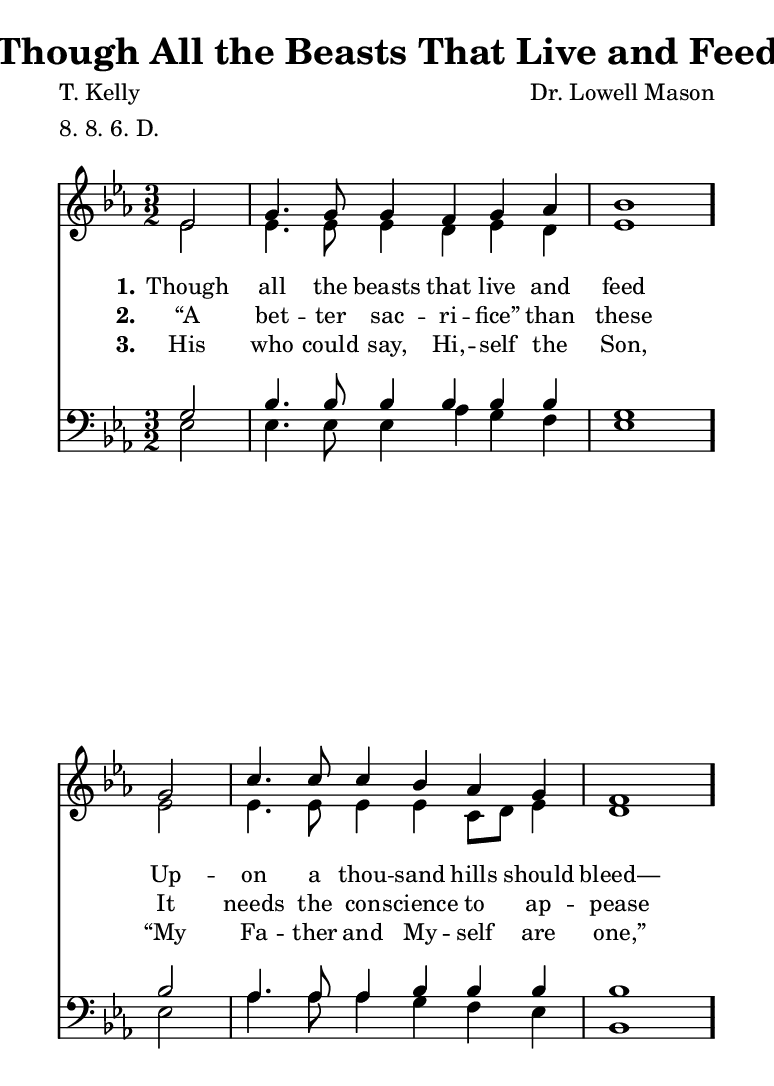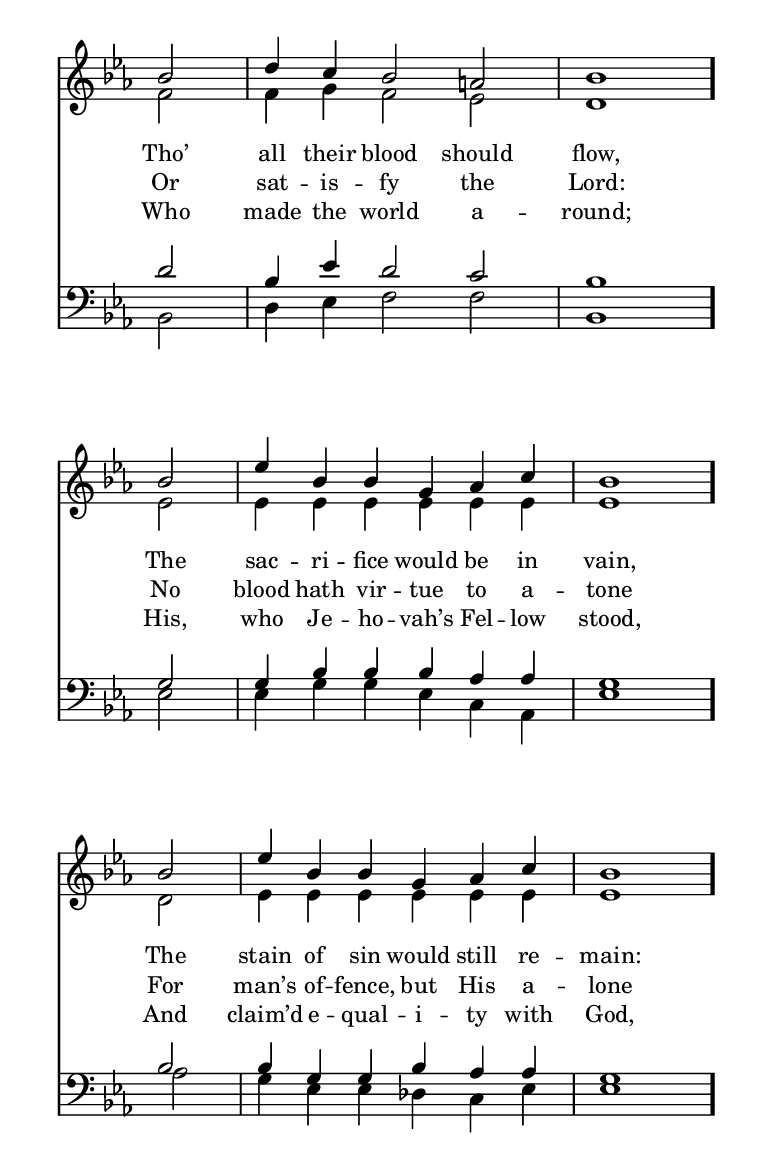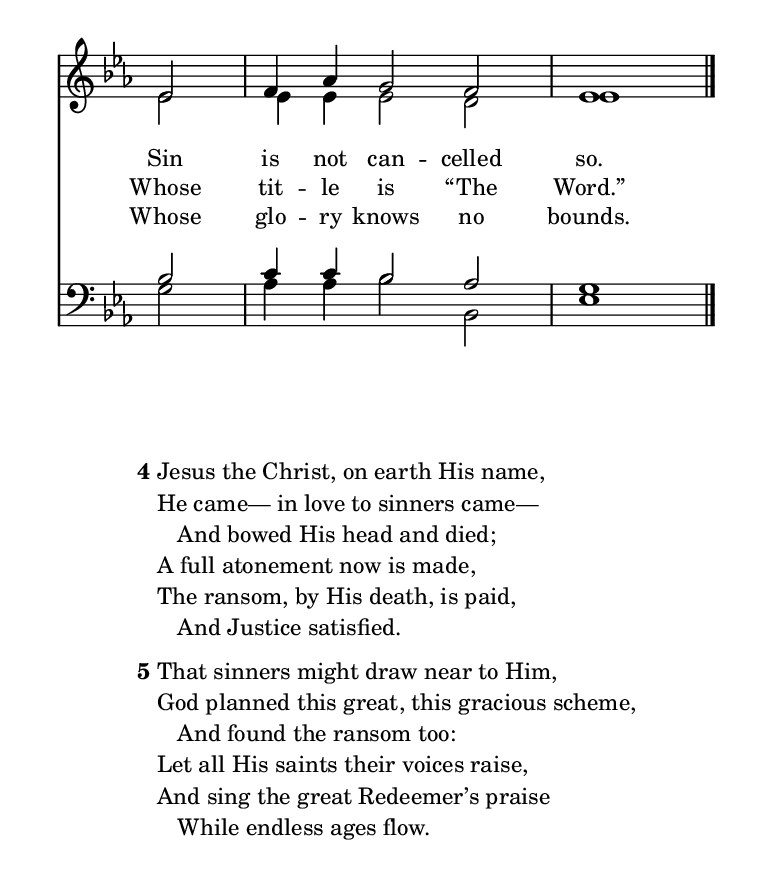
\include "common/global.ily"
\paper {
  \include "common/paper.ily"
  %ragged-bottom = ##t
  ragged-last-bottom = ##t
  systems-per-page = #(cond (is-eogsized 3) (#t #f))
  %page-count = ##f
}

\header{
  hymnnumber = "128"
  title = "Though All the Beasts That Live and Feed"
  tunename = "Meribah"
  meter = "8. 8. 6. D."
  poet = "T. Kelly"
  composer = "Dr. Lowell Mason"
  %copyright = ""
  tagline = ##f
}

% for fermata in MIDI
ta = { \tempo 2=60 }
tb = { \tempo 2=30 }

patternAA = { c2 | c4. c8 c4 c4 c4      c4 | c1 }
patternAB = { c2 | c4. c8 c4 c4 c8[ c8] c4 | c1 }

patternBA = { c2 | c4 c4 c2 c2 | c1 }

patternCA = { c2 | c4 c4 c4 c4 c4 c4 | c1 }

global = {
  \include "common/overrides.ily"
  \override Staff.TimeSignature.style = #'()
  \time 3/2
  \override Score.MetronomeMark.transparent = ##t % hide all fermata changes too
  \ta
  \key ees \major
  \partial 2
  \autoBeamOff
}

notesSoprano = {
\global
\relative c' {

  \changePitch \patternAA { ees | g g g f g aes | bes }
  \changePitch \patternAA { g | c c c bes aes g | f }
  \changePitch \patternBA { bes | d c bes a | bes }

  \changePitch \patternCA { bes | ees bes bes g aes c | bes }
  \changePitch \patternCA { bes | ees bes bes g aes c | bes }
  \changePitch \patternBA { ees, | f aes g f | ees }

  \bar "|."

}
}

notesAlto = {
\global
\relative e' {

  \changePitch \patternAA { ees | ees ees ees d ees d | ees }
  \changePitch \patternAB { ees | ees ees ees ees c d ees | d }
  \changePitch \patternBA { f | f g f ees | d }

  \changePitch \patternCA { ees | ees ees ees ees ees ees | ees }
  \changePitch \patternCA { d | ees ees ees ees ees ees | ees }
  \changePitch \patternBA { ees | ees ees ees d | ees }

}
}

notesTenor = {
\global
\relative a {

  \changePitch \patternAA { g | bes bes bes bes bes bes | g }
  \changePitch \patternAA { bes | aes aes aes bes bes bes | bes }
  \changePitch \patternBA { d bes ees d c | bes }

  \changePitch \patternCA { g | g bes bes bes aes aes | g }
  \changePitch \patternCA { bes | bes g g bes aes aes | g }
  \changePitch \patternBA { bes | c c bes aes | g }

}
}

notesBass = {
\global
\relative f {

  \changePitch \patternAA { ees | ees ees ees aes g f | ees }
  \changePitch \patternAA { ees | aes aes aes g f ees | bes }
  \changePitch \patternBA { bes | d ees f f | bes, }

  \changePitch \patternCA { ees | ees g g ees c aes | ees' }
  \changePitch \patternCA { aes | g ees ees des c ees | ees }
  \changePitch \patternBA { g | aes aes bes bes, | ees }

}
}

wordsA = \lyricmode {
\set stanza = "1."

Though all the beasts that live and feed \bar "."
Up -- on a thou -- sand hills should bleed— \bar "."
Tho’ all their blood should flow, \bar "."
The sac -- ri -- fice would be in vain, \bar "."
The stain of sin would still re -- main: \bar "."
Sin is not can -- celled so. \bar "."

}

wordsB = \lyricmode {
\set stanza = "2."

“A bet -- ter sac -- ri -- fice” than these
It needs the con -- science to ap -- pease
Or sat -- is -- fy the Lord:
No blood hath vir -- tue to a -- tone
For man’s of -- fence, but His a -- lone
Whose tit -- le is “The Word.”

}

wordsC = \lyricmode {
\set stanza = "3."

His who could say, Hi, -- self the Son,
“My Fa -- ther and My -- self are one,”
Who made the world a -- round;
His, who Je -- ho -- vah’s Fel -- low stood,
And claim’d e -- qual -- i -- ty with God,
Whose glo -- ry knows no bounds.

}

wordsD = \markuplist {

\line { Jesus the Christ, on earth His name, }
\line { He came— in love to sinners came— }
\line { { \hspace #2 } And bowed His head and died; }
\line { A full atonement now is made, }
\line { The ransom, by His death, is paid, }
\line { { \hspace #2 } And Justice satisfied. }

}

wordsE = \markuplist {

\line { That sinners might draw near to Him, }
\line { God planned this great, this gracious scheme, }
\line { { \hspace #2 } And found the ransom too: }
\line { Let all His saints their voices raise, }
\line { And sing the great Redeemer’s praise }
\line { { \hspace #2 } While endless ages flow. }

}

\score {
  \context ChoirStaff <<
    \context Staff = upper <<
      \set ChoirStaff.systemStartDelimiter = #'SystemStartBar
      \context Voice  = sopranos { \voiceOne << \notesSoprano >> }
      \context Voice  = altos { \voiceTwo << \notesAlto >> }
      \context Lyrics = one   \lyricsto sopranos \wordsA
      \context Lyrics = two   \lyricsto sopranos \wordsB
      \context Lyrics = three \lyricsto sopranos \wordsC
    >>
    \context Staff = men <<
      \clef bass
      \context Voice  = tenors { \voiceOne << \notesTenor >> }
      \context Voice  = basses { \voiceTwo << \notesBass >> }
    >>
  >>
  \layout {
    \include "common/layout.ily"
  }
  \midi{
    \include "common/midi.ily"
  }
}

\noPageBreak

\markup { \fill-line { \column {
  \line{ \bold 4 \column { \wordsD } } \combine \null \vspace #0.4
  \line{ \bold 5 \column { \wordsE } } \combine \null \vspace #0.4
} } }

\pageBreak

\version "2.18.0"  % necessary for upgrading to future LilyPond versions.

% vi:set et ts=2 sw=2 ai nocindent syntax=lilypond:
